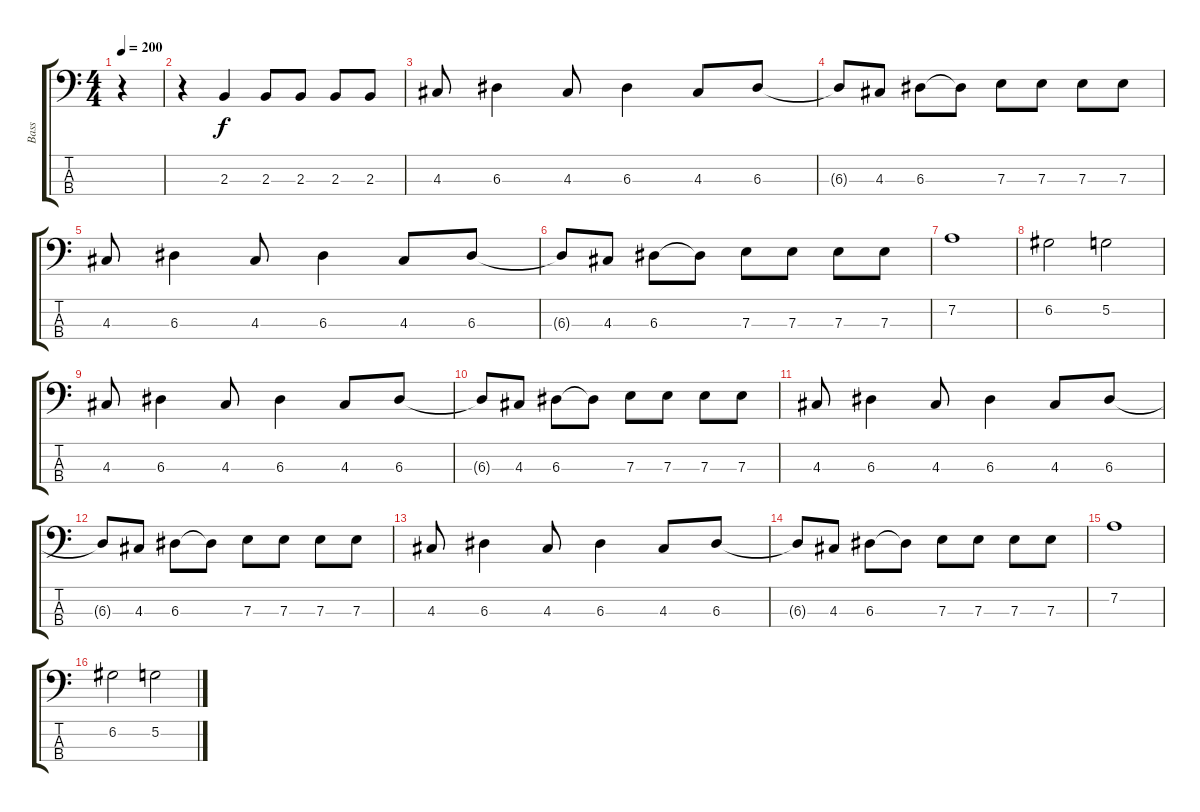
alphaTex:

\track ("Bass" "Bass") {instrument electricbasspick}
\staff {score tabs}
\tuning (G2 D2 A1 E1) {hide}
\ts (4 4)
\tempo 200
\clef f4
\ks c
r.4{dy f} |
r.4 2.3.4 2.3.8 2.3.8 2.3.8 2.3.8 |
4.3.8 6.3.4 4.3.8 6.3.4 4.3.8 6.3.8 |
6.3{t}.8 4.3.8 6.3.8 6.3{t}.8 7.3.8 7.3.8 7.3.8 7.3.8 |
4.3.8 6.3.4 4.3.8 6.3.4 4.3.8 6.3.8 |
6.3{t}.8 4.3.8 6.3.8 6.3{t}.8 7.3.8 7.3.8 7.3.8 7.3.8 |
7.2.1 |
6.2.2 5.2.2 |
4.3.8 6.3.4 4.3.8 6.3.4 4.3.8 6.3.8 |
6.3{t}.8 4.3.8 6.3.8 6.3{t}.8 7.3.8 7.3.8 7.3.8 7.3.8 |
4.3.8 6.3.4 4.3.8 6.3.4 4.3.8 6.3.8 |
6.3{t}.8 4.3.8 6.3.8 6.3{t}.8 7.3.8 7.3.8 7.3.8 7.3.8 |
4.3.8 6.3.4 4.3.8 6.3.4 4.3.8 6.3.8 |
6.3{t}.8 4.3.8 6.3.8 6.3{t}.8 7.3.8 7.3.8 7.3.8 7.3.8 |
7.2.1 |
6.2.2 5.2.2
